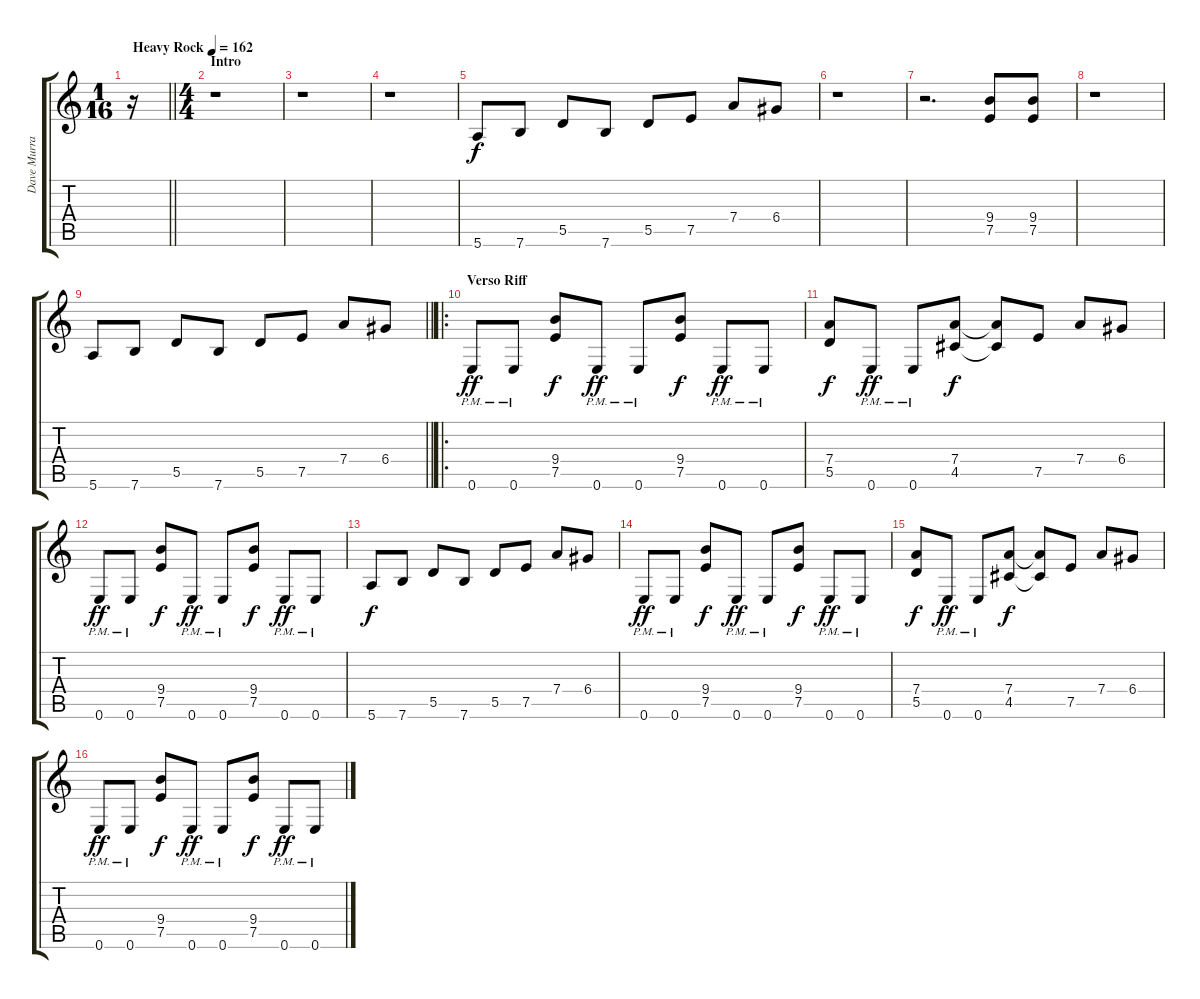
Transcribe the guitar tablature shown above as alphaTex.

\track ("Dave Murray" "Dave Murra") {instrument distortionguitar}
\staff {score tabs}
\tuning (E4 B3 G3 D3 A2 E2) {hide}
\ts (1 16)
\tempo (162 "Heavy Rock")
\clef g2
\barLineRight lightlight
\ks c
r.16{dy f instrument distortionguitar} |
\ts (4 4)
\section ("" "Intro")
r.1 |
r.1 |
r.1 |
5.6.8 7.6.8 5.5.8 7.6.8 5.5.8 7.5.8 7.4.8 6.4.8 |
r.1 |
r.2{d} (9.4 7.5).8 (9.4 7.5).8 |
r.1 |
\barLineRight lightlight
5.6.8 7.6.8 5.5.8 7.6.8 5.5.8 7.5.8 7.4.8 6.4.8 |
\ro
\section ("" "Verso Riff")
0.6{pm}.8{dy ff} 0.6{pm}.8 (9.4 7.5).8{dy f} 0.6{pm}.8{dy ff} 0.6{pm}.8 (9.4 7.5).8{dy f} 0.6{pm}.8{dy ff} 0.6{pm}.8 |
(7.4 5.5).8{dy f} 0.6{pm}.8{dy ff} 0.6{pm}.8 (7.4 4.5).8{dy f} (7.4{t} 4.5{t}).8 7.5.8 7.4.8 6.4.8 |
0.6{pm}.8{dy ff} 0.6{pm}.8 (9.4 7.5).8{dy f} 0.6{pm}.8{dy ff} 0.6{pm}.8 (9.4 7.5).8{dy f} 0.6{pm}.8{dy ff} 0.6{pm}.8 |
5.6.8{dy f} 7.6.8 5.5.8 7.6.8 5.5.8 7.5.8 7.4.8 6.4.8 |
0.6{pm}.8{dy ff} 0.6{pm}.8 (9.4 7.5).8{dy f} 0.6{pm}.8{dy ff} 0.6{pm}.8 (9.4 7.5).8{dy f} 0.6{pm}.8{dy ff} 0.6{pm}.8 |
(7.4 5.5).8{dy f} 0.6{pm}.8{dy ff} 0.6{pm}.8 (7.4 4.5).8{dy f} (7.4{t} 4.5{t}).8 7.5.8 7.4.8 6.4.8 |
0.6{pm}.8{dy ff} 0.6{pm}.8 (9.4 7.5).8{dy f} 0.6{pm}.8{dy ff} 0.6{pm}.8 (9.4 7.5).8{dy f} 0.6{pm}.8{dy ff} 0.6{pm}.8
